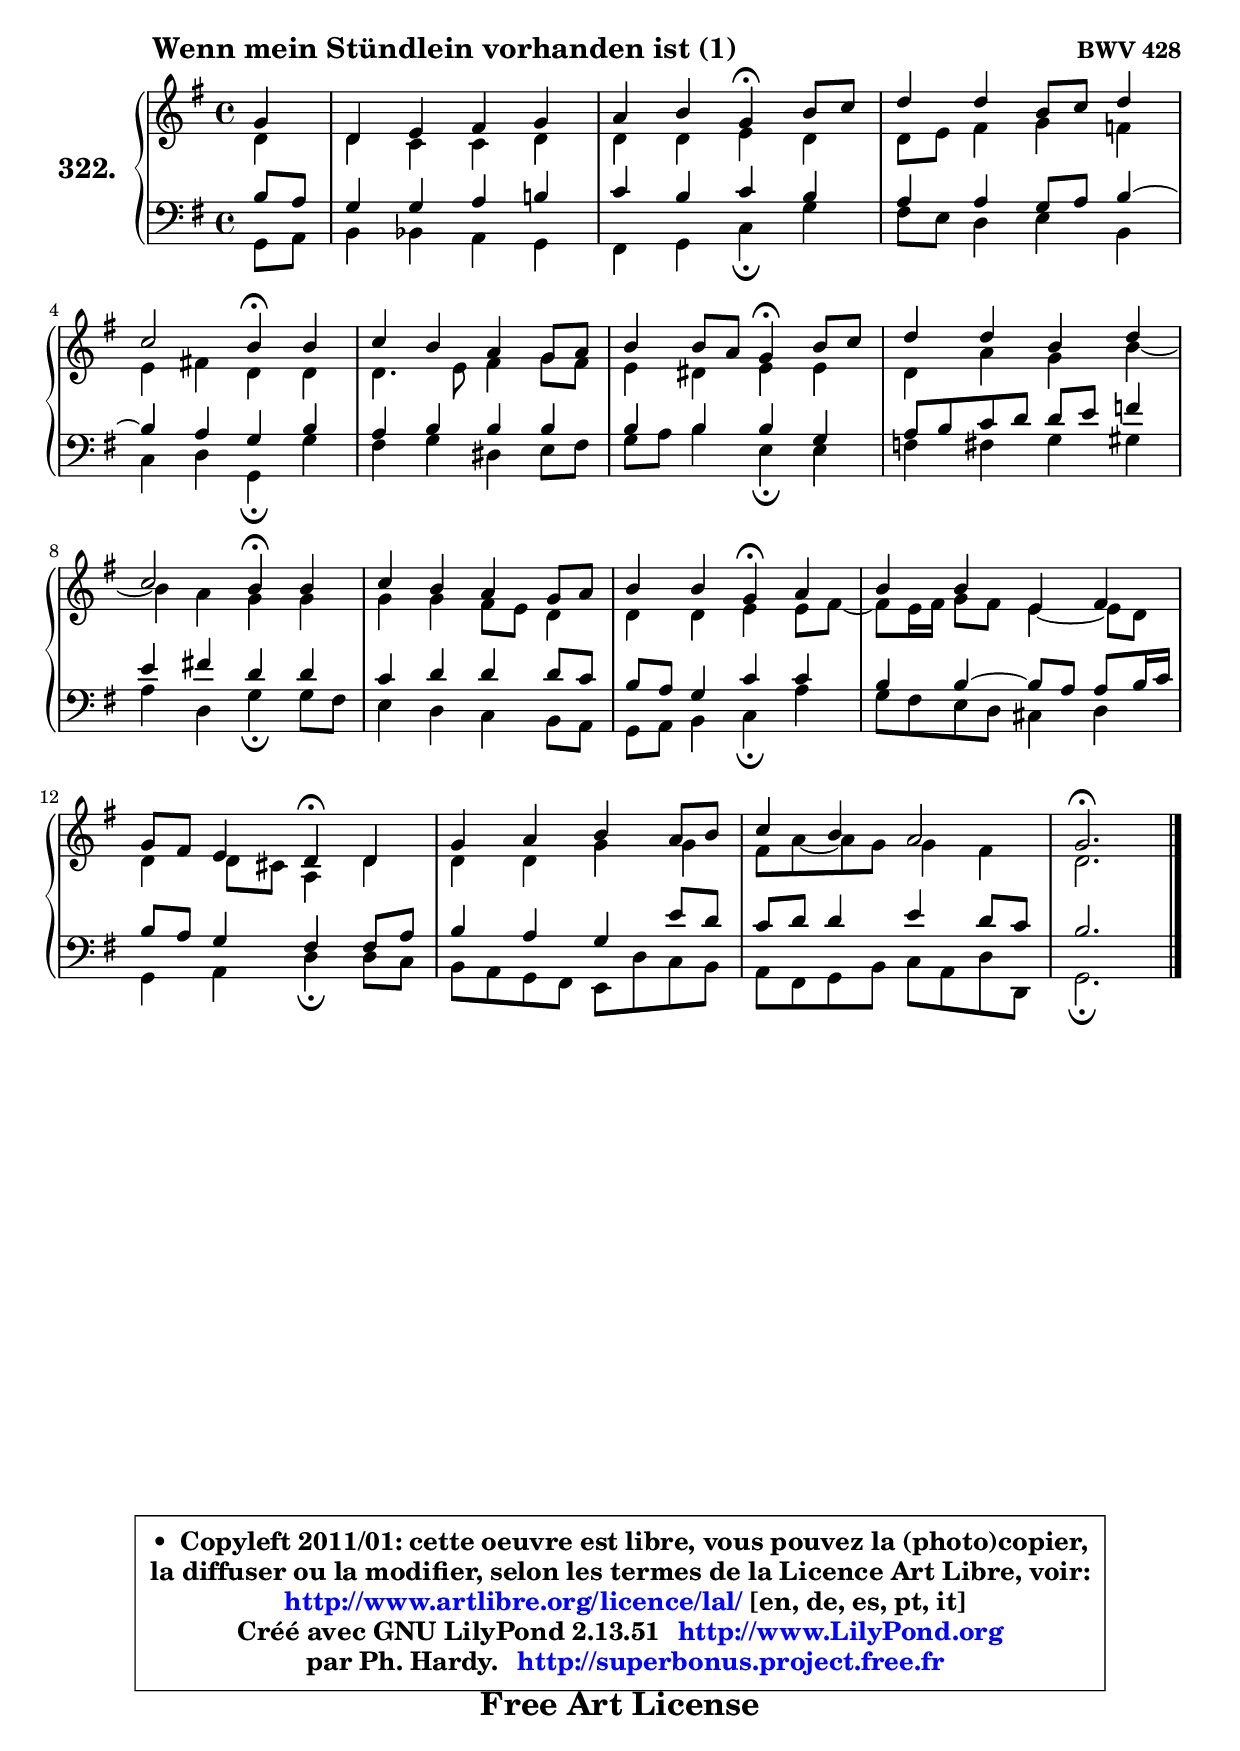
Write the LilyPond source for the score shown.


\version "2.13.51"

    \paper {
%	system-system-spacing #'padding = #0.1
%	score-system-spacing #'padding = #0.1
%	ragged-bottom = ##f
%	ragged-last-bottom = ##f
	}

    \header {
      opus = \markup { \bold "BWV 428" }
      piece = \markup { \hspace #9 \fontsize #2 \bold "Wenn mein Stündlein vorhanden ist (1)" }
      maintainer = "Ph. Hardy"
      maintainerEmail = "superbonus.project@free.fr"
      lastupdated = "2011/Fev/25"
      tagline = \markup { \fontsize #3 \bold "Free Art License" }
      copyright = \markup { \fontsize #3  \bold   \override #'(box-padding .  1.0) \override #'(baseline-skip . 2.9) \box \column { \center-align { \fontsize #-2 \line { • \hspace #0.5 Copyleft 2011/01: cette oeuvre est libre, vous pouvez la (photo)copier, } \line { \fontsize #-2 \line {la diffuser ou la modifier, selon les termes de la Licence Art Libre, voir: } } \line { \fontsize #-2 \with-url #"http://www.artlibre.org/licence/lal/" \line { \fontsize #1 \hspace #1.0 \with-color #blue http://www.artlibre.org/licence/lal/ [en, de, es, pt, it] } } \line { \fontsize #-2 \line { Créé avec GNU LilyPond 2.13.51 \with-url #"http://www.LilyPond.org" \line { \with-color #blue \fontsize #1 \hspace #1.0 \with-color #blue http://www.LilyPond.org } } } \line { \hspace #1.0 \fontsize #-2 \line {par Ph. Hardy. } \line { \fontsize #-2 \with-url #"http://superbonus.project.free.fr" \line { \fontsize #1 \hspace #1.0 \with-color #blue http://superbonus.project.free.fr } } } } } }

	  }

  guidemidi = {
        r4 |
        R1 |
        r2 \tempo 4 = 30 r4 \tempo 4 = 78 r4 |
        R1 |
        r2 \tempo 4 = 30 r4 \tempo 4 = 78 r4 |
        R1 |
        r2 \tempo 4 = 30 r4 \tempo 4 = 78 r4 |
        R1 |
        r2 \tempo 4 = 30 r4 \tempo 4 = 78 r4 |
        R1 |
        r2 \tempo 4 = 30 r4 \tempo 4 = 78 r4 |
        R1 |
        r2 \tempo 4 = 30 r4 \tempo 4 = 78 r4 |
        R1 |
        R1 |
        \tempo 4 = 40 r2. 
	}

  upper = {
	\time 4/4
	\key g \major
	\clef treble
	\partial 4
	\voiceOne
	<< { 
	% SOPRANO
	\set Voice.midiInstrument = "acoustic grand"
	\relative c'' {
        g4 |
        d4 e fis g |
        a4 b g\fermata b8 c |
        d4 d b8 c d4 |
\break
        c2 b4\fermata b |
        c4 b a g8 a |
        b4 b8 a g4\fermata b8 c |
        d4 d b d |
\break
        c2 b4\fermata b |
        c4 b a g8 a |
        b4 b g\fermata a |
        b4 b e, fis |
\break
        g8 fis e4 d\fermata d |
        g4 a b a8 b |
        c4 b a2 |
        g2.\fermata
        \bar "|."
	} % fin de relative
	}

	\context Voice="1" { \voiceTwo 
	% ALTO
	\set Voice.midiInstrument = "acoustic grand"
	\relative c' {
        d4 |
        d4 c c d |
        d4 d e d |
        d8 e fis4 g f |
        e4 fis! d d |
        d4. e8 fis4 g8 fis |
        e4 dis e e |
        d4 a' g b4 ~ |
	b4 a4 g g |
        g4 g fis8 e d4 |
        d4 d e e8 fis8 ~ |
	fis8 e16 fis g8 fis e4 ~ e8 d |
        d4 d8 cis a4 d |
        d4 d g g |
        fis8 a ~ a g g4 fis |
        d2.
        \bar "|."
	} % fin de relative
	\oneVoice
	} >>
	}

    lower = {
	\time 4/4
	\key g \major
	\clef bass
	\partial 4
	\voiceOne
	<< { 
	% TENOR
	\set Voice.midiInstrument = "acoustic grand"
	\relative c' {
        b8 a |
        g4 g a b! |
        c4 b c b |
        a4 a g8 a b4 ~ |
	b4 a4 g b |
        a4 b b b |
        b4 b b g |
        a8 b c d d e f4 |
        e4 fis! d d |
        c4 d d d8 c |
        b8 a g4 c c |
        b4 b4 ~ b8 a a b16 c |
        b8 a g4 fis fis8 a |
        b4 a g e'8 d |
        c8 d d4 e d8 c |
        b2.
        \bar "|."
	} % fin de relative
	}
	\context Voice="1" { \voiceTwo 
	% BASS
	\set Voice.midiInstrument = "acoustic grand"
	\relative c {
        g8 a |
        b4 bes a g |
        fis4 g c\fermata g' |
        fis8 e d4 e b |
        c4 d g,\fermata g' |
        fis4 g dis e8 fis |
        g8 a b4 e,\fermata e |
        f4 fis g gis |
        a4 d, g\fermata g8 fis |
        e4 d c b8 a |
        g8 a b4 c\fermata a' |
        g8 fis e d cis4 d |
        g,4 a d\fermata d8 c |
        b8 a g fis e d' c b |
        a8 fis g b c a d d, |
        g2.\fermata
        \bar "|."
	} % fin de relative
	\oneVoice
	} >>
	}


    \score { 

	\new PianoStaff <<
	\set PianoStaff.instrumentName = \markup { \bold \huge "322." }
	\new Staff = "upper" \upper
	\new Staff = "lower" \lower
	>>

    \layout {
%	ragged-last = ##f
	   }

         } % fin de score

  \score {
    \unfoldRepeats { << \guidemidi \upper \lower >> }
    \midi {
    \context {
     \Staff
      \remove "Staff_performer"
               }

     \context {
      \Voice
       \consists "Staff_performer"
                }

     \context { 
      \Score
      tempoWholesPerMinute = #(ly:make-moment 78 4)
		}
	    }
	}

